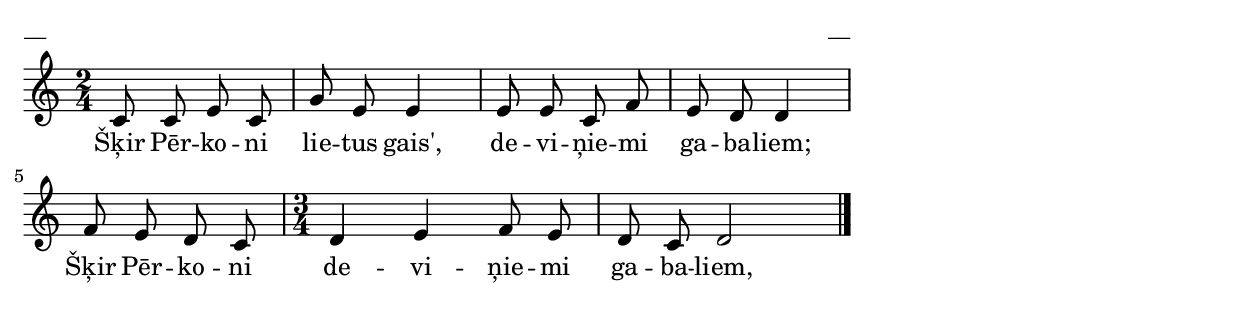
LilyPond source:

\version "2.13.16"
%\header {
%    title = "Adat, meitas, ko adati"
%}
\paper {
line-width = 14\cm
left-margin = 0.4\cm
between-system-padding = 0.1\cm
between-system-space = 0.1\cm
}
\layout {
indent = #0
ragged-last = ##f
}


voiceA = \relative c' {
\clef "treble"
\key c \major
\time 2/4
c8 c e c |
g'8 e e4 |
e8 e c f |
e8 d d4 |
f8 e d c |
\time 3/4
d4 e f8 e |
d8 c d2 |
\bar "|."
} 

lyricA = \lyricmode {
Šķir Pēr -- ko -- ni lie -- tus gais', de -- vi -- ņie -- mi ga -- ba -- liem; Šķir Pēr -- ko -- ni de -- vi -- ņie -- mi ga -- ba -- liem,
} 


fullScore = <<
\new Staff {
<<
\new Voice = "voiceA" { \oneVoice \autoBeamOff \voiceA }
\lyricsto "voiceA" \new Lyrics \lyricA
>>
}
>>

\score {
\fullScore
\header { piece = "__" opus = "__" }
}
\markup { \with-color #(x11-color 'white) \sans \smaller "__" }
\score {
\unfoldRepeats
\fullScore
\midi {
\context { \Staff \remove "Staff_performer" }
\context { \Voice \consists "Staff_performer" }
}
}



